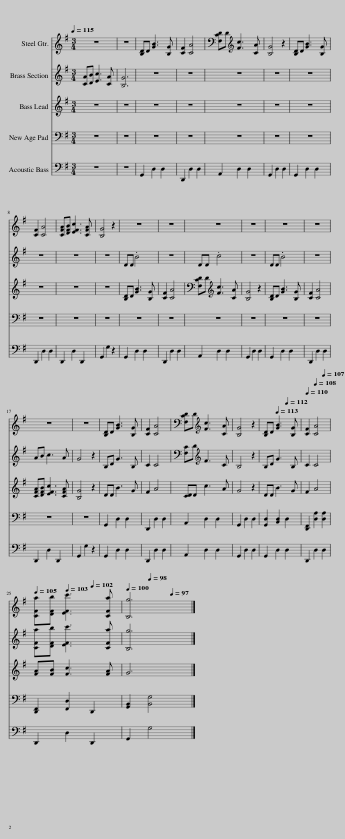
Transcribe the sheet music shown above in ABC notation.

X:1
%%score 1 2 3 4 5
L:1/8
Q:1/4=115
M:3/4
I:linebreak $
K:G
V:1 treble
V:2 treble
V:3 treble
V:4 bass
V:5 bass
V:1
 z6 | z6 | [B,D]D [GB]3 [B,G] | [CF]2 [CA]4 | [F,CD]D[K:treble] [Fc]3 [CA] | %5
 [B,G]4 z2 | [B,D]D [GB]3 [B,G] |$ [CF]2 [CA]4 | [CFA][DFB] [EFc]3 [CFA] | [B,G]4 z2 | %10
 z6 | z6 | z6 | z6 | z6 | %15
 z6 |$ z6 | z6 | [B,D]D [GB]3 [B,G] | [CF]2 [CA]4 | %20
 [F,CD]D[K:treble] [Fc]3 [CA] | [B,G]4 z2 | [B,D]D[Q:1/4=113] [GB]3 [B,G][Q:1/4=112] |[Q:1/4=110] [CF]2[Q:1/4=108] [CA]4[Q:1/4=107] |$[Q:1/4=105] [CFa][DFb][Q:1/4=103] [EFc']3 [CFa][Q:1/4=102] | %25
[Q:1/4=100] [B,g]6[Q:1/4=98][Q:1/4=97] |] %26
V:2
 [CA][DB] [Ec]3 [CA] | [B,G]6 | z6 | z6 | z6 | %5
 z6 | z6 |$ z6 | z6 | z6 | %10
 DD .B4 | z6 | DD .c4 | z6 | DD .B4 | %15
 z6 |$ AB c3 A | G4 z2 | B,D G3 B, | C2 C4 | %20
 [F,C]D[K:treble] F3 C | B,4 z2 | B,D G3 B, | C2 C4 |$ [CFa][DFb] [EFc']3 [CFa] | %25
 [B,g]6 |] %26
V:3
 z6 | z6 | z6 | z6 | z6 | %5
 z6 | z6 |$ z6 | z6 | z6 | %10
 [B,D]D [GB]3 [B,G] | [CF]2 [CA]4 | [F,CD]D[K:treble] [Fc]3 [CA] | [B,G]4 z2 | [B,D]D [GB]3 [B,G] | %15
 [CF]2 [CA]4 |$ [CFA][DFB] [EFc]3 [CFA] | [B,G]4 z2 | DD B3 G | F2 A4 | %20
 [CD]D c3 A | G4 z2 | DD B3 G | F2 A4 |$ [FA][FB] [Fc]3 [FA] | %25
 G6 |] %26
V:4
 z6 | z6 | z6 | z6 | z6 | %5
 z6 | z6 |$ z6 | z6 | z6 | %10
 z6 | z6 | z6 | z6 | z6 | %15
 z6 |$ z6 | z6 | G,,2 D,2 D,2 | D,,2 D,2 D,2 | %20
 A,,2 D,2 D,2 | G,,2 D,2 D,2 | [G,,D,]2 [B,,D,]2 D,2 | [D,,F,,]2 [D,A,]2 [D,A,]2 |$ [D,,F,,]2 [F,,D,]2 D,,2 | %25
 [G,,B,,]2 [B,,G,]4 |] %26
V:5
 z6 | z6 | G,,2 D,2 D,2 | D,,2 D,2 D,2 | A,,2 D,2 D,2 | %5
 G,,2 D,2 D,2 | G,,2 D,2 D,2 |$ D,,2 D,2 D,2 | D,,2 D,2 D,,2 | G,,2 G,2 z2 | %10
 G,,2 D,2 D,2 | D,,2 D,2 D,2 | A,,2 D,2 D,2 | G,,2 D,2 D,2 | G,,2 D,2 D,2 | %15
 D,,2 D,2 D,2 |$ D,,2 D,2 D,,2 | G,,2 G,2 z2 | G,,2 D,2 D,2 | D,,2 D,2 D,2 | %20
 A,,2 D,2 D,2 | G,,2 D,2 D,2 | G,,2 D,2 D,2 | D,,2 D,2 D,2 |$ D,,2 D,2 D,,2 | %25
 G,,2 G,4 |] %26
